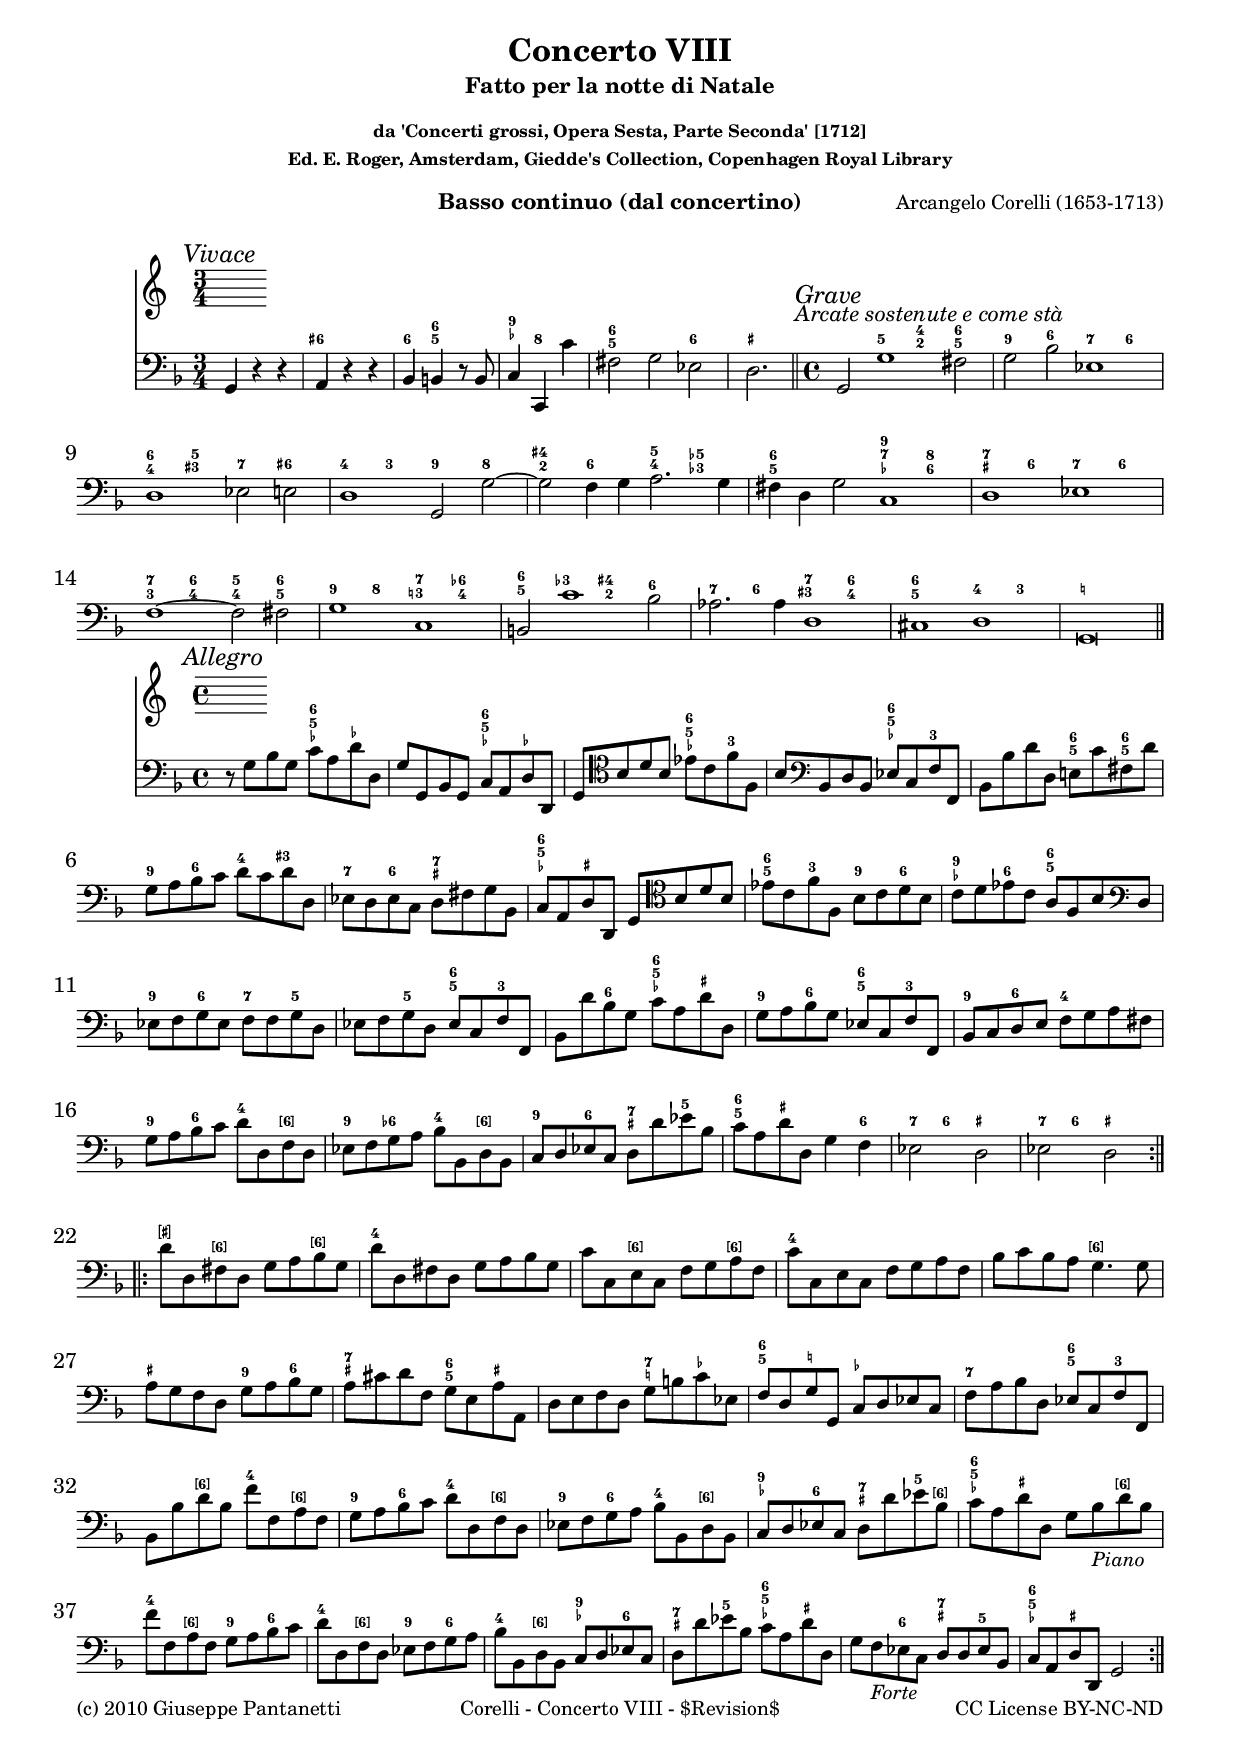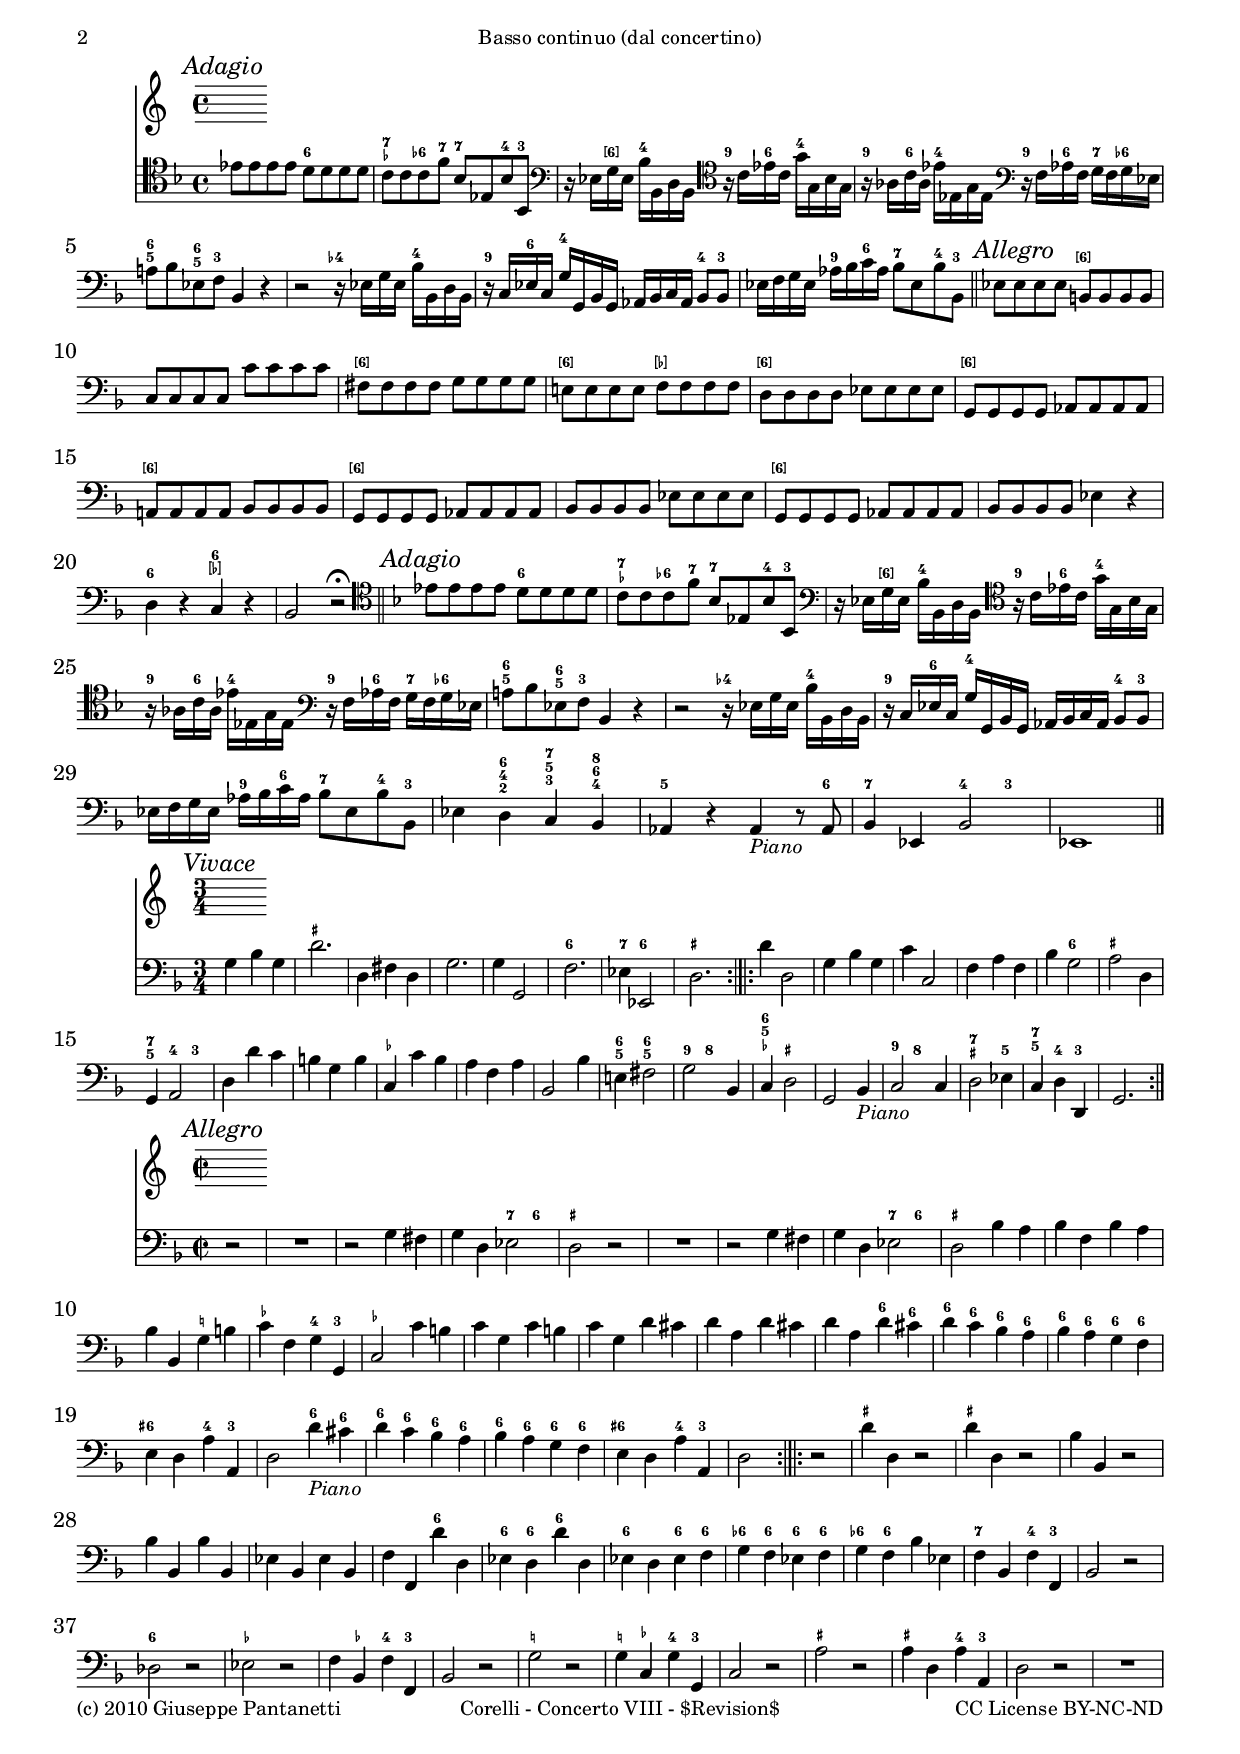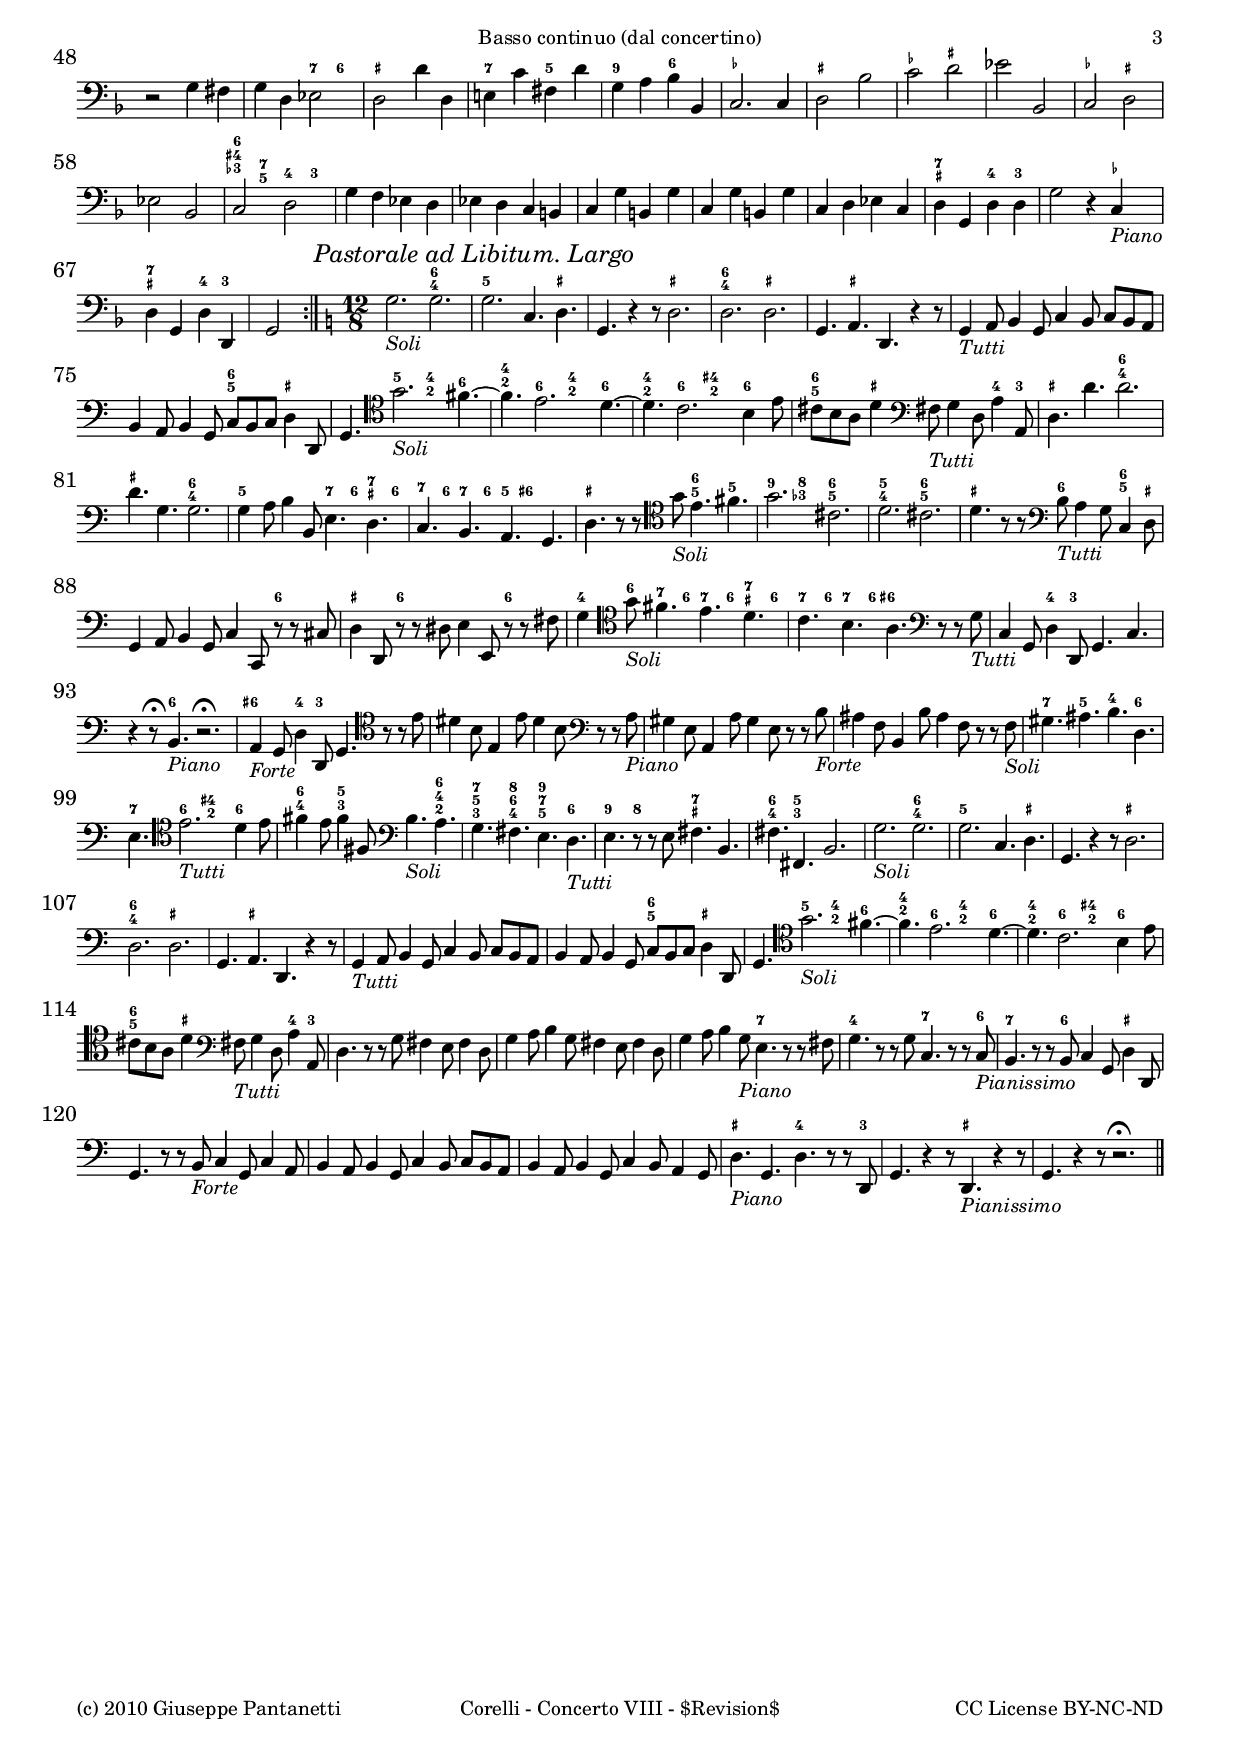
\include "corelli_viii_header.ly"
\include "corelli_viii_utilities.ly"
%#(set-global-staff-size 16.8)
#(set-global-staff-size 17.2)
%#(set-global-staff-size 17)

\paper  {
	auto-first-page-number = ##t
  # (define page-breaking ly:page-turn-breaking)
}

\layout {
	\context { \Score skipBars = ##t }
}

vcvivace = \relative c { 
	\global
	\time 3/4
	\key d \minor
	\clef bass

	g4 r r |
	a r r |
	bes b r8 b |
	c4 c, c'' |
	\set Score.measureLength = #(ly:make-moment 6 4)
	fis,2 g ees |
	\set Score.measureLength = #(ly:make-moment 3 4)
	d2. |
}

clvivace = \figuremode {
	\global
	\time 3/4

  <_>4 <_> <_> |
  <6+> <_> <_> |
  <6> <6 5> <_> |
  <9 _-> <8> <_> |
	\set Score.measureLength = #(ly:make-moment 6 4)
	<6 5>2 <_> <6> |
	\set Score.measureLength = #(ly:make-moment 3 4)
	<_+>2. |
} 

vcgrave = \relative c' { 
	\global
	\clef bass
	\time 4/4
	\set Score.measureLength = #(ly:make-moment 4 2)

	g,2 g'1 fis2 |
  g2 bes ees,1 |
  d ees2 e |
  d1 g,2 g'~ |
  g f4 g a2. g4 |
  fis d g2 c,1 |

  d ees |
  f~ f2 fis |
  g1 c, |
  b2 c'1 bes2 |
  aes2. aes4 d,1 |
  cis d |
	g,\breve | \bar "|."
}

clgrave = \figuremode { 
	\global
	\clef bass
	\time 4/4
	\set Score.measureLength = #(ly:make-moment 4 2)

	<_>2 <5> <4 2> <6 5> |
  <9>2 <6> <7> <6> |
  <6 4> <5 3+> <7> <6+> |
  <4> <3> <9> <8> |
  <4+ 2> <6>4 <_> <5 4>2 <5- 3-> |
  <6 5>4 <_> <_>2 <9 7 _-> <8 6> |

  <7 _+>2 <6> <7> <6> |
  <7 3> <6 4> <5 4> <6 5> |
  <9> <8> <7 3!> <6- 4> |
  <6 5> <3-> <4+ 2> <6> |
  <7> <6> <7 3+> <6 4> |
  <6 5>1 <4>2 <3> |
	<_!>\breve | \bar "|."
}

vcallegro = \relative c' { 
	\global
	\clef bass
	\key d \minor
	\time 4/4
	\set Score.measureLength = #(ly:make-moment 4 4)
	
  r8 g bes g c a d d, |
  g g, bes g c a d d, |
  g \clef tenor bes' d bes ees c f f, |
  bes \clef bass bes, d bes ees c f f, |
  bes bes' d d, e! c' fis, d' |

  g, a bes c d c d d, |	
  ees d ees c d fis g bes, |
  c a d d, g \clef tenor bes' d bes |
  ees  c f f, bes c d bes |

  c d ees c a f bes \clef bass d, |
  ees f g ees f f g d |
  ees f g d ees c f f, |
  bes d' bes g c a d d, | 
  g a bes g ees c f f, |

  bes c d e f g a fis |
  g a bes c d d, f d |
  ees f g a bes bes, d bes |
  c d ees c d d' ees bes |
  c a d d, g4  f |

  ees2 d |
  ees2 d \bar ":|.|:"
  \repeat unfold 2 {d'8 d, fis d g a bes g} |
  \repeat unfold 2 {c c, e c f g a f} |

  bes c bes a g4. g8 |
  a g f d g a bes g |
  a cis d f, g e a a, |
  d e f d g b c ees, |
  f d g g, c d ees c |

  f a bes d, ees c f f, |
  bes bes' d bes f' f, a f |
  g a bes c d d, f d |
  ees f g a bes bes, d bes |
  c d ees c d d' ees bes |
  
  c a d d, g bes_\piano d bes |
  f' f, a f g a bes c |
  d d, f d ees f g a |
  bes bes, d bes c d ees c |
  d d' ees bes c a d d, |

  g f_\forte ees c d d ees bes |
  c a d d, g2 \bar ":|"
}

clallegro = \figuremode { 
	\global
	\clef bass
	\time 4/4
	\set Score.measureLength = #(ly:make-moment 4 4)
	
	\repeat unfold 2 {<_>2 <6 5 _->4 <_-> } |
	\repeat unfold 2 {<_>2 <6 5 _->4 <3>} |
  <_>2 <6 5>4 <6 5> |

  <9>4 <6> <4> <3+> |	
  <7>4 <6> <7 _+>2 |	
  <6 5 _->4 <_+> <_>2 |	
  <6 5>4 <3> <9> <6> |	

  <9 _->4 <6> <6 5>2 |	
  <9>4 <6> <7> <5> |	
  <_>4 <5> <6 5> <3> |	
  <_>4 <6> <6 5 _-> <_+> |	
  <9>4 <6> <6 5> <3> |	

  <9>4 <6> <4>2 |	
  <9>4 <6> <4> <[6]> |	
  <9>4 <6-> <4> <[6]> |	
  <9>4 <6> <7 _+> <5> |	
  <6 5>4 <_+> <_> <6> |	

  <7>4 <6> <_+>2 |	
  <7>4 <6> <_+>2 \bar ":|.|:"
  <[_+]>4 <[6]>2 <[6]>4 | 
  <4>1 |
  <_>4 <[6]>2 <[6]>4 | 
  <4>1 |

  <_>2 <[6]> |
  <_+>2 <9>4 <6> |
  <7 _+>2 <6 5>4 <_+> |
  <_>2 <7 _!>4 <_-> |
  <6 5>4 <_!> <_->2 |	

  <7>2 <6 5>4 <3> |
  <_>4 <[6]> <4> <[6]> |	
  <9>4 <6> <4> <[6]> |	
  <9>4 <6> <4> <[6]> |	
  <9 _->4 <6> <7 _+> <5>8 <[6]> |	
  
  <6 5 _->4 <_+> <_> <[6]> |	
  <4>4 <[6]> <9> <6> |
  <4>4 <[6]> <9> <6> |
  <4>4 <[6]> <9 _-> <6> |
  <7 _+>4 <5> <6 5 _-> <_+> |	

  <_>4 <6> <7 _+> <5> |	
  <6 5 _->4 <_+> <_>2 | \bar ":|"
}

vcadagio = \relative c' { 
	%\global
	\key d \minor
  \clef tenor

  ees8 ees ees ees d d d d |
  c c c f bes, ees, bes' bes, |

  \clef bass r16 ees g ees bes' bes, d bes \clef tenor r c' ees c g' g, bes g |
  r aes c aes ees' ees, g ees \clef bass r f aes f g f g ees |
  a!8 bes ees, f bes,4 r |
  
  r2 r16ees g es bes' bes, d bes |
  r c ees c g' g, bes g aes bes c aes bes8 bes |
  ees16 f g  ees aes bes c aes bes8 ees, bes' bes, |  
}

cladagio = \figuremode { 

  <_>2 <6> |
  <7 _->4 <6->8 <7> <7>4 <4>8 <3> |

  <_>8 <[6]> <4>4 <9>8 <6> <4>4 |
  <9>8 <6> <4>4  <9>8 <6> <7> <6-> |
  <6 5>4 <6 5>8 <3> <_>2 |
  
  <_>2 <4->4 <4>4 |
  <9>8 <6>8 <4>2 <4>8 <3> |
  <_>4 <9>8 <6> <7>4 <4>8 <3> |  
}

vcallegroII = \relative c' { 
	\global

  ees,8 ees ees ees b b b b |
  c c c c c' c c c |
  fis, fis fis fis g g g g |
  e! e e e f f f f | 
  d d d d ees ees ees ees |

  g, g g g aes aes aes aes |
  a! a a a bes bes bes bes |
  g g g g aes aes aes aes |
  bes bes bes bes ees ees ees ees |
  g, g g g aes aes aes aes |

  bes8 bes bes bes ees4 r |
	d r c r |
	bes2 r\fermata |
}

clallegroII = \figuremode { 
	\global

	<_>2 <[6]> |
	<_>1 |
	<[6]>2 <_> |
	<[6]>2 <[_-]> |
	\repeat unfold 4 {<[6]>2 <_> }|
	<_>1 |
	<[6]>2 <_> |
	<_>1 |
	<6>2 <6 [_-]> |
	<_>1 |
}

vcadagioII = {
	\vcadagio 
	\relative c { ees4 d c bes |
  aes r  aes_\piano r8 aes |
  bes4 ees, bes'2 |
  ees,1 } \bar "|."
}

cladagioII = {
	\cladagio 
	\figuremode {
		<_>4 <6 4 2> <7 5 3> <8 6 4> |
		<5>4 <_>2 <_>8 <6> |
		<7>2 <4>4 <3> |
		<_>1 |
  } \bar "|."
}

vcvivaceII = \relative c' { 
	\global
	\key d \minor
	\time 3/4
  \clef bass

  g4 bes g |
  d'2. | 
  d,4 fis d |
  g2.   
  g4 g,2 |
  f'2. |
  ees4 ees,2 |
	d'2. | \bar ":|.|:"
  d'4 d,2 |
  g4 bes g |
  c c,2 |
  f4 a f |

  bes g2 |
  a d,4 |
  g, a2 |
  d4 d' c |
  b g b |
  c, c' bes |
  a f a |
  bes,2 bes'4 |
  e,! fis2 |
  g bes,4 |
  c d2 |

  g, bes4_\piano |
  c2 c4 |
  d2 ees4 |
  c d d, |
  g2. \bar ":|.|:"
}

clvivaceII = \figuremode { 
	\global
	\time 3/4
	
	<_>2. |
	<_+>2. |
	\repeat unfold 3 { <_>2. | } 
	<6>2. |
	<7>4 <6>2 |
	<_+>2. |
	\repeat unfold 4 { <_>2. | } 
	<_>4 <6>2 |
	<_+>2 <_>4 |
	<7 5>4 <4> <3> |
	\repeat unfold 2 { <_>2. | } 
	<_->2. |
	\repeat unfold 2 { <_>2. | } 
	<6 5>4 <6 5>2 |
	<9>4 <8>4 <_>4 |
	<6 5 _->4 <_+>2 |
	<_>2. |
	<9>4 <8>4 <_>4 |
	<7 _+>2 <5>4 |
	<7 5>4 <4>4 <3>4 |
	<_>2. |	
}

vcallegroIII = \relative c' {
	\global
	\key d \minor
	\time 2/2
  \clef bass

	\partial 4*2 \repeat unfold 2 { r2 | R1 | r2 g4 fis | g d ees2 | d }
	bes'4 a | bes f bes a |
  bes bes, g' b |
  c f, g g, |
  c2 c'4 b |
  c g c b |
  c g d' cis |
  d a d cis |

  d a d cis |
  d c bes a |
  bes a g f |
  e d a' a, |
  d2 d'4_\piano cis |
  d c bes a |
  bes a g f |
  e d a' a, |

  d2 \bar ":|.|:"
  r2 |
  d'4 d, r2 |
  d'4 d, r2 |
  bes'4 bes, r2 |
  bes'4 bes, bes'4 bes, |
  ees bes ees bes |
  f' f, d'' d, |
  ees d d' d, | 
  ees d ees f |
  
  g f ees f |
  g f bes ees, |
  f bes, f' f, |
  bes2 r |
  des r |
  ees r |
  f4 bes, f' f, |
  bes2 r |
  g' r |
  g4 c, g' g, |
  
  c2 r |
  a' r |
  a4 d, a' a, |
  d2 r |
  R1 | 
  r2 g4 fis |
  g d ees2 |
  d d'4 d, |
  e! c' fis, d' |
  g, a bes bes, |

  c2. c4 | 
  d2 bes' |
  c d |
  ees bes, |
  c d |
  ees bes |
  c d |
  g4 f ees d |
  ees d c b |
  c g' b, g' |
  
  c, g' b, g' |
  c, d ees c |
  d g, d' d |
  g2 r4 c,4_\piano |
  d g, d' d, |

	\set Score.measureLength = #(ly:make-moment 2 4)
        g2 \bar ":|" 
}

clallegroIII = \figuremode {
	\global
	\time 2/2

	\partial 4*2 <_>2 |
	<_>1*2 |
	<_>2 <7>4 <6> |
	<_+>2 <_> |
	<_>1 |
	<_>1 |

	<_>2 <7>4 <6> |
	<_+>2 <_> |
	<_>1 |
	<_>2 <_!> |
	<_->2 <4>4 <3> |
	<_->2 <_> |
	<_>1*3 |
	
	<_>2 <6>4 <6> |
	<6>4 <6> <6> <6> |
	<6>4 <6> <6> <6> |
	<6+>2 <4>4 <3> |
	<_>2 <6>4 <6> |
	<6>4 <6> <6> <6> |
	<6>4 <6> <6> <6> |
	<6+>2 <4>4 <3> |
	
	<_>2
	<_>2 |
	<_+>4 <_>4 <_>2 |
	<_+>4 <_>4 <_>2 |
	<_>1*3 |
	<_>2 <6> |
	<6>4 <6> <6> <_>4 |
	<6>4 <_> <6>4 <6> |

	<6->4 <6> <6> <6> |
	<6->4 <6> <_>2 |
	<7>2 <4>4 <3> |
	<_>1 |
	<6>2 <_> |
	<_->2 <_> |
	<_>4 <_-> <4> <3> |
	<_>1 |
	<_!>2 <_>2 |
	<_!>4 <_-> <4> <3> |
	
	<_>1 |
	<_+>2 <_> |
	<_+>2 <4>4 <3> |
	<_>1*3 |
	<_>2 <7>4 <6> |
	<_+>2 <_> |
	<7>2 <5> |
	<9>2 <6> |

	<_->2. <_>4 |
	<_+>2 <_> |
	<_->2 <_+> |
	<_>1 |
	<_->2 <_+> |
	<_>1 |
	<6 4+ 3->4 <7 5> <4> <3> |
	<_>1*5 |
	
	<7 _+>2 <4>4 <3> |
	<_>2 <_>4 <_-> |
	<7 _+>2 <4>4 <3> |
	
	\set Score.measureLength = #(ly:make-moment 2 4)
  <_>2 \bar ":|" 
}

vcpastoralepiece = \relative c' {
  g2._\soli g |
  g c,4. d |

  g, r4 r8 d'2. |
  d d |
  g,4. a d, r4 r8  |
  g4_\tutti a8 b4 g8 c4 b8 c b a |
  b4 a8 b4 g8 c b c d4 d,8 |
  g4. \clef tenor g''2._\soli fis4.~ |
  
  fis e2. d4.~ |
  d c2. b4 e8 |
  cis b a d4 \clef bass fis,8_\tutti g4 d8 a'4 a,8 |
}

clpastoralepiece = \figuremode {
	<_>2. <6 4> |
	<5>2. <_>4. <_+> |
	
	<_>2. <_+> |
	<6 4>2. <_+> |
	<_>4. <_+> <_>2. |
	<_>1. |
	<_>2. <6 5>4. <_+> |
	<_>4. <5> <4 2> <6> |
	
	<4 2>4. <6> <4 2> <6> |
	<4 2>4. <6> <4+ 2> <6> |
	<6 5>4. <_+>4 <_>8 <_>4. <4>4 <3>8 |
}

vcpastorale = \relative c {
	\global
	\key c \major
	\time 12/8

	\vcpastoralepiece
  d4. d' d2. |
  d4. g, g2. |

  g4 a8 b4 b,8 e4. d |
  c b a g |
  d' r8 r \clef tenor g'8_\soli e4. fis |
  g2. cis, |
  d cis |
  
  d4. r8 r \clef bass b8_\tutti a4 g8 c,4 d8 |
  g,4 a8 b4 g8 c4 c,8 r r cis' |
  d4 d,8 r r dis' e4 e,8 r r fis' |
  g4 \clef tenor g'8_\soli fis4. e d |

  c b a \clef bass r8 r g8_\tutti  |
  c,4 g8 d'4 d,8 g4. c |
  r4 r8\fermata b4._\piano r2.\fermata |
  a4_\forte g8 d'4 d,8 g4. \clef tenor r8 r e'' |
  dis4 b8 e,4 e'8 

  dis4 b8 \clef bass r8 r a_\piano |
  gis4 e8 a,4 a'8 gis4 e8 r r b'_\forte |
  ais4 f8 b,4 b'8 ais4 f8 r r f_\soli |
  gis4. ais b d, |
  e \clef tenor e'2._\tutti  d4 e8 |
  fis4 e8 fis4 fis,8 \clef bass b4._\soli a |
  
  g fis e d_\tutti |
  e r8 r e fis4. b, |
  fis' fis, b2. | 

	\vcpastoralepiece
  d4. r8 r g fis4 e8 fis4 d8 |

  g4 a8 b4 g8 fis4 e8 fis4 d8 |
  g4 a8 b4 g8_\piano e4. r8 r fis |
  g4. r8 r g c,4. r8 r c8_\pianissimo |
  b4. r8 r b c4 g8 d'4 d,8 |
  g4. r8 r b8_\forte c4 g8 c4 a8 |

  b4 a8 b4 g8 c4 b8 c b a |
  b4 a8 b4 g8 c4 b8 a4 g8 |
  d'4._\piano g, d' r8 r d, |
  g4. r4 r8 d4._\pianissimo r4 r8 |
	g4. r4 r8 r2.^\fermata \bar "|."
}

clpastorale = \figuremode {
	\global
	\time 12/8

	\clpastoralepiece
	<_+>4. <_> <6 4>2. |
	<_+>4. <_> <6 4>2. |
	
	<5>4. <_> <7>4 <6>8 <7 _+>4 <6>8 |
	<7>4 <6>8 <7>4 <6>8 <5>4 <6+>8 <_>4. |
	<_+>4. <_> <6 5> <5> |
	<9>4. <8 3-> <6 5>2. |
	<5 4>2. <6 5> |
	
	<_+>4. <_>4 <6>8 <_>4. <6 5>4 <_+>8 |
	<_>4.*3 <6>4. |
	<_+>4. <6> <_> <6> |
	<4>4 <6>8 <7>4 <6>8 <7>4 <6>8 <7 _+>4 <6>8 |
	
	<7>4 <6>8 <7>4 <6>8 <6+>4. <_> |
	<_>4. <4>4 <3>8 <_>4. <_> |
	<_>4. <6> <_>2. |
	<6+>4. <4>4 <3>8 <_>4. <_> |
	<_>1.*3
	
	<7>4. <5> <4> <6> |
	<7>4. <6> <4+ 2> <6> |
	
	<6 4>4. <5 3> <_> <6 4 2> |
	<7 5 3>4. <8 6 4> <9 7 5> <6> |
	<9>4. <8>  <7 _+> <_> |
	<6 4>4. <5 3> <_>2. |

	\clpastoralepiece
	<_>1.*2 |
	<_>2. <7> |
	<4>4. <_> <7>4. <_>4 <6>8 |
	<7>4. <_>4 <6>8 <_>4. <_+> |
	<_>1.*3 |
	
	<_+>4. <_> <4> <_>4 <3>8 |
	<_>2. <_+> |
	<_>1. |
}



\header { instrument = "Basso continuo (dal concertino)" }

\book {
	\score { { \new Staff \with { \consists "Page_turn_engraver" } \compressFullBarRests
		\vivace << \vcvivace \clvivace >> \bar "||"
		\grave << \vcgrave \clgrave >>
	} }
	\score { { \new Staff \with { \consists "Page_turn_engraver" } \compressFullBarRests
		\allegro << \vcallegro \clallegro >>
	} }
	\score { { \new Staff \with { \consists "Page_turn_engraver" } \compressFullBarRests
		\adagio \time 4/4 << \vcadagio \cladagio >> \bar "||"
		\allegro << \vcallegroII \clallegroII >> \bar "||"
		\adagio << \vcadagioII \cladagioII >> 
	} }
	\score { { \new Staff \with { \consists "Page_turn_engraver" } \compressFullBarRests
		\vivace << \vcvivaceII \clvivaceII >>
	} }
	\score { { \new Staff \with { \consists "Page_turn_engraver" } \compressFullBarRests
		\allegro << \vcallegroIII \clallegroIII >>
		\pastorale << \vcpastorale \clpastorale >>
	} }
}

